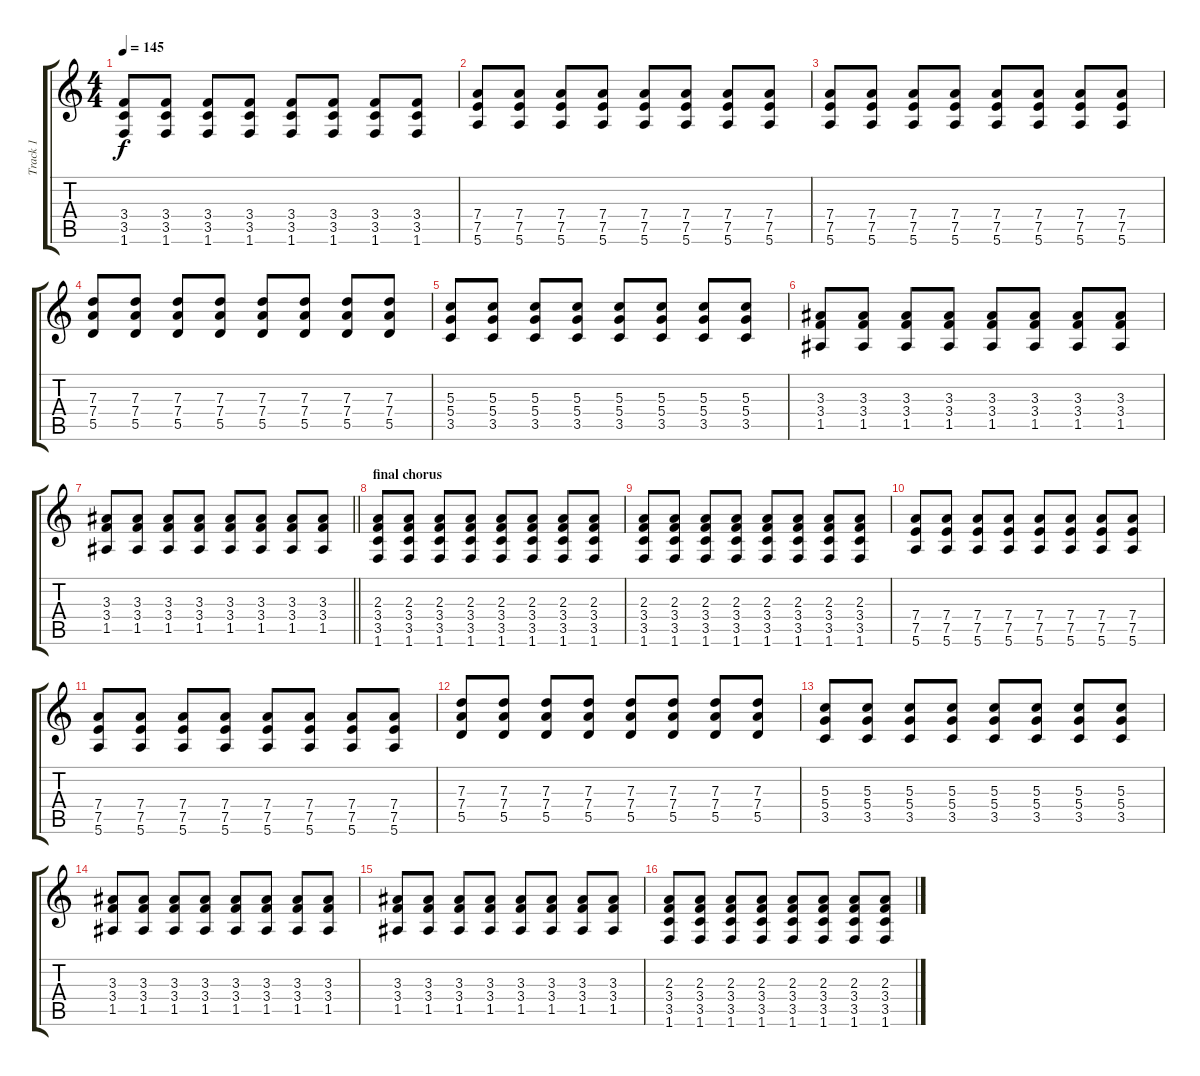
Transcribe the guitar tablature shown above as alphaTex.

\track ("Track 1" "Track 1") {instrument electricguitarmuted}
\staff {score tabs}
\tuning (E4 B3 G3 D3 A2 E2) {hide}
\ts (4 4)
\tempo 145
\clef g2
\ks c
(3.4 3.5 1.6).8{dy f} (3.4 3.5 1.6).8 (3.4 3.5 1.6).8 (3.4 3.5 1.6).8 (3.4 3.5 1.6).8 (3.4 3.5 1.6).8 (3.4 3.5 1.6).8 (3.4 3.5 1.6).8 |
(7.4 7.5 5.6).8 (7.4 7.5 5.6).8 (7.4 7.5 5.6).8 (7.4 7.5 5.6).8 (7.4 7.5 5.6).8 (7.4 7.5 5.6).8 (7.4 7.5 5.6).8 (7.4 7.5 5.6).8 |
(7.4 7.5 5.6).8 (7.4 7.5 5.6).8 (7.4 7.5 5.6).8 (7.4 7.5 5.6).8 (7.4 7.5 5.6).8 (7.4 7.5 5.6).8 (7.4 7.5 5.6).8 (7.4 7.5 5.6).8 |
(7.3 7.4 5.5).8 (7.3 7.4 5.5).8 (7.3 7.4 5.5).8 (7.3 7.4 5.5).8 (7.3 7.4 5.5).8 (7.3 7.4 5.5).8 (7.3 7.4 5.5).8 (7.3 7.4 5.5).8 |
(5.3 5.4 3.5).8 (5.3 5.4 3.5).8 (5.3 5.4 3.5).8 (5.3 5.4 3.5).8 (5.3 5.4 3.5).8 (5.3 5.4 3.5).8 (5.3 5.4 3.5).8 (5.3 5.4 3.5).8 |
(3.3 3.4 1.5).8 (3.3 3.4 1.5).8 (3.3 3.4 1.5).8 (3.3 3.4 1.5).8 (3.3 3.4 1.5).8 (3.3 3.4 1.5).8 (3.3 3.4 1.5).8 (3.3 3.4 1.5).8 |
\barLineRight lightlight
(3.3 3.4 1.5).8 (3.3 3.4 1.5).8 (3.3 3.4 1.5).8 (3.3 3.4 1.5).8 (3.3 3.4 1.5).8 (3.3 3.4 1.5).8 (3.3 3.4 1.5).8 (3.3 3.4 1.5).8 |
\section ("" "final chorus")
(2.3 3.4 3.5 1.6).8{instrument acousticguitarsteel} (2.3 3.4 3.5 1.6).8 (2.3 3.4 3.5 1.6).8 (2.3 3.4 3.5 1.6).8 (2.3 3.4 3.5 1.6).8 (2.3 3.4 3.5 1.6).8 (2.3 3.4 3.5 1.6).8 (2.3 3.4 3.5 1.6).8 |
(2.3 3.4 3.5 1.6).8 (2.3 3.4 3.5 1.6).8 (2.3 3.4 3.5 1.6).8 (2.3 3.4 3.5 1.6).8 (2.3 3.4 3.5 1.6).8 (2.3 3.4 3.5 1.6).8 (2.3 3.4 3.5 1.6).8 (2.3 3.4 3.5 1.6).8 |
(7.4 7.5 5.6).8 (7.4 7.5 5.6).8 (7.4 7.5 5.6).8 (7.4 7.5 5.6).8 (7.4 7.5 5.6).8 (7.4 7.5 5.6).8 (7.4 7.5 5.6).8 (7.4 7.5 5.6).8 |
(7.4 7.5 5.6).8 (7.4 7.5 5.6).8 (7.4 7.5 5.6).8 (7.4 7.5 5.6).8 (7.4 7.5 5.6).8 (7.4 7.5 5.6).8 (7.4 7.5 5.6).8 (7.4 7.5 5.6).8 |
(7.3 7.4 5.5).8 (7.3 7.4 5.5).8 (7.3 7.4 5.5).8 (7.3 7.4 5.5).8 (7.3 7.4 5.5).8 (7.3 7.4 5.5).8 (7.3 7.4 5.5).8 (7.3 7.4 5.5).8 |
(5.3 5.4 3.5).8 (5.3 5.4 3.5).8 (5.3 5.4 3.5).8 (5.3 5.4 3.5).8 (5.3 5.4 3.5).8 (5.3 5.4 3.5).8 (5.3 5.4 3.5).8 (5.3 5.4 3.5).8 |
(3.3 3.4 1.5).8 (3.3 3.4 1.5).8 (3.3 3.4 1.5).8 (3.3 3.4 1.5).8 (3.3 3.4 1.5).8 (3.3 3.4 1.5).8 (3.3 3.4 1.5).8 (3.3 3.4 1.5).8 |
(3.3 3.4 1.5).8 (3.3 3.4 1.5).8 (3.3 3.4 1.5).8 (3.3 3.4 1.5).8 (3.3 3.4 1.5).8 (3.3 3.4 1.5).8 (3.3 3.4 1.5).8 (3.3 3.4 1.5).8 |
(2.3 3.4 3.5 1.6).8{instrument acousticguitarsteel} (2.3 3.4 3.5 1.6).8 (2.3 3.4 3.5 1.6).8 (2.3 3.4 3.5 1.6).8 (2.3 3.4 3.5 1.6).8 (2.3 3.4 3.5 1.6).8 (2.3 3.4 3.5 1.6).8 (2.3 3.4 3.5 1.6).8
